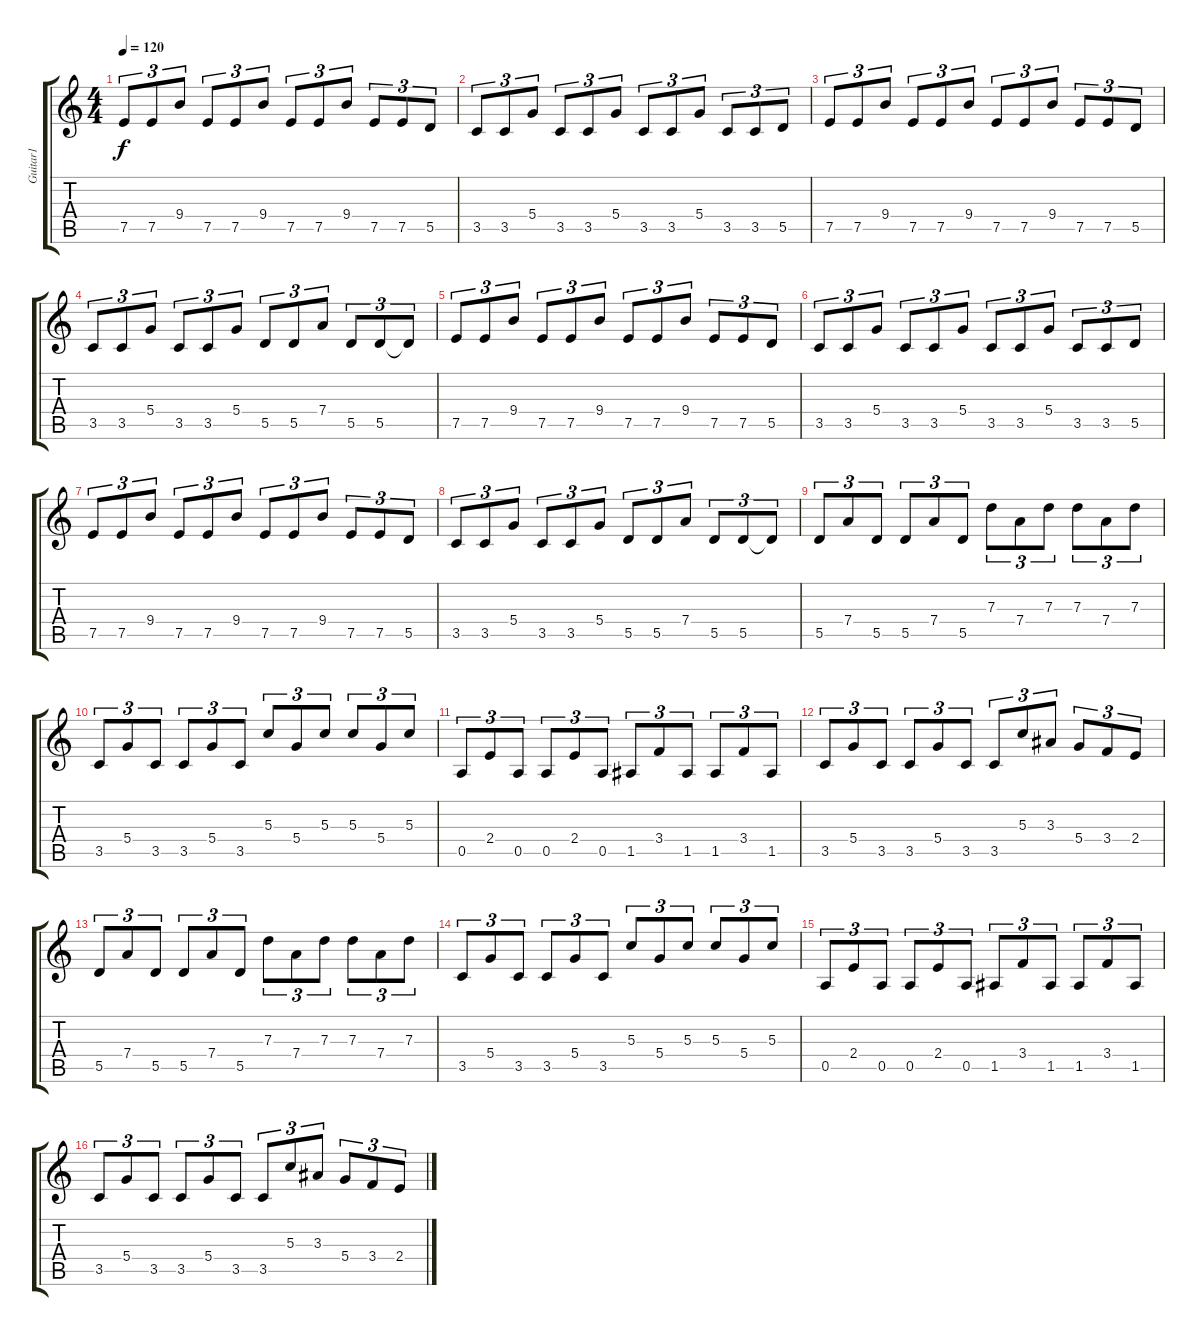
\track ("Guitar1" "Guitar1") {instrument acousticguitarsteel}
\staff {score tabs}
\tuning (E4 B3 G3 D3 A2 E2) {hide}
\ts (4 4)
\tempo 120
\clef g2
\ks c
7.5.8{tu (3 2) dy f} 7.5.8{tu (3 2)} 9.4.8{tu (3 2)} 7.5.8{tu (3 2)} 7.5.8{tu (3 2)} 9.4.8{tu (3 2)} 7.5.8{tu (3 2)} 7.5.8{tu (3 2)} 9.4.8{tu (3 2)} 7.5.8{tu (3 2)} 7.5.8{tu (3 2)} 5.5.8{tu (3 2)} |
3.5.8{tu (3 2)} 3.5.8{tu (3 2)} 5.4.8{tu (3 2)} 3.5.8{tu (3 2)} 3.5.8{tu (3 2)} 5.4.8{tu (3 2)} 3.5.8{tu (3 2)} 3.5.8{tu (3 2)} 5.4.8{tu (3 2)} 3.5.8{tu (3 2)} 3.5.8{tu (3 2)} 5.5.8{tu (3 2)} |
7.5.8{tu (3 2)} 7.5.8{tu (3 2)} 9.4.8{tu (3 2)} 7.5.8{tu (3 2)} 7.5.8{tu (3 2)} 9.4.8{tu (3 2)} 7.5.8{tu (3 2)} 7.5.8{tu (3 2)} 9.4.8{tu (3 2)} 7.5.8{tu (3 2)} 7.5.8{tu (3 2)} 5.5.8{tu (3 2)} |
3.5.8{tu (3 2)} 3.5.8{tu (3 2)} 5.4.8{tu (3 2)} 3.5.8{tu (3 2)} 3.5.8{tu (3 2)} 5.4.8{tu (3 2)} 5.5.8{tu (3 2)} 5.5.8{tu (3 2)} 7.4.8{tu (3 2)} 5.5.8{tu (3 2)} 5.5.8{tu (3 2)} 5.5{t}.8{tu (3 2)} |
7.5.8{tu (3 2)} 7.5.8{tu (3 2)} 9.4.8{tu (3 2)} 7.5.8{tu (3 2)} 7.5.8{tu (3 2)} 9.4.8{tu (3 2)} 7.5.8{tu (3 2)} 7.5.8{tu (3 2)} 9.4.8{tu (3 2)} 7.5.8{tu (3 2)} 7.5.8{tu (3 2)} 5.5.8{tu (3 2)} |
3.5.8{tu (3 2)} 3.5.8{tu (3 2)} 5.4.8{tu (3 2)} 3.5.8{tu (3 2)} 3.5.8{tu (3 2)} 5.4.8{tu (3 2)} 3.5.8{tu (3 2)} 3.5.8{tu (3 2)} 5.4.8{tu (3 2)} 3.5.8{tu (3 2)} 3.5.8{tu (3 2)} 5.5.8{tu (3 2)} |
7.5.8{tu (3 2)} 7.5.8{tu (3 2)} 9.4.8{tu (3 2)} 7.5.8{tu (3 2)} 7.5.8{tu (3 2)} 9.4.8{tu (3 2)} 7.5.8{tu (3 2)} 7.5.8{tu (3 2)} 9.4.8{tu (3 2)} 7.5.8{tu (3 2)} 7.5.8{tu (3 2)} 5.5.8{tu (3 2)} |
3.5.8{tu (3 2)} 3.5.8{tu (3 2)} 5.4.8{tu (3 2)} 3.5.8{tu (3 2)} 3.5.8{tu (3 2)} 5.4.8{tu (3 2)} 5.5.8{tu (3 2)} 5.5.8{tu (3 2)} 7.4.8{tu (3 2)} 5.5.8{tu (3 2)} 5.5.8{tu (3 2)} 5.5{t}.8{tu (3 2)} |
5.5.8{tu (3 2)} 7.4.8{tu (3 2)} 5.5.8{tu (3 2)} 5.5.8{tu (3 2)} 7.4.8{tu (3 2)} 5.5.8{tu (3 2)} 7.3.8{tu (3 2)} 7.4.8{tu (3 2)} 7.3.8{tu (3 2)} 7.3.8{tu (3 2)} 7.4.8{tu (3 2)} 7.3.8{tu (3 2)} |
3.5.8{tu (3 2)} 5.4.8{tu (3 2)} 3.5.8{tu (3 2)} 3.5.8{tu (3 2)} 5.4.8{tu (3 2)} 3.5.8{tu (3 2)} 5.3.8{tu (3 2)} 5.4.8{tu (3 2)} 5.3.8{tu (3 2)} 5.3.8{tu (3 2)} 5.4.8{tu (3 2)} 5.3.8{tu (3 2)} |
0.5.8{tu (3 2)} 2.4.8{tu (3 2)} 0.5.8{tu (3 2)} 0.5.8{tu (3 2)} 2.4.8{tu (3 2)} 0.5.8{tu (3 2)} 1.5.8{tu (3 2)} 3.4.8{tu (3 2)} 1.5.8{tu (3 2)} 1.5.8{tu (3 2)} 3.4.8{tu (3 2)} 1.5.8{tu (3 2)} |
3.5.8{tu (3 2)} 5.4.8{tu (3 2)} 3.5.8{tu (3 2)} 3.5.8{tu (3 2)} 5.4.8{tu (3 2)} 3.5.8{tu (3 2)} 3.5.8{tu (3 2)} 5.3.8{tu (3 2)} 3.3.8{tu (3 2)} 5.4.8{tu (3 2)} 3.4.8{tu (3 2)} 2.4.8{tu (3 2)} |
5.5.8{tu (3 2)} 7.4.8{tu (3 2)} 5.5.8{tu (3 2)} 5.5.8{tu (3 2)} 7.4.8{tu (3 2)} 5.5.8{tu (3 2)} 7.3.8{tu (3 2)} 7.4.8{tu (3 2)} 7.3.8{tu (3 2)} 7.3.8{tu (3 2)} 7.4.8{tu (3 2)} 7.3.8{tu (3 2)} |
3.5.8{tu (3 2)} 5.4.8{tu (3 2)} 3.5.8{tu (3 2)} 3.5.8{tu (3 2)} 5.4.8{tu (3 2)} 3.5.8{tu (3 2)} 5.3.8{tu (3 2)} 5.4.8{tu (3 2)} 5.3.8{tu (3 2)} 5.3.8{tu (3 2)} 5.4.8{tu (3 2)} 5.3.8{tu (3 2)} |
0.5.8{tu (3 2)} 2.4.8{tu (3 2)} 0.5.8{tu (3 2)} 0.5.8{tu (3 2)} 2.4.8{tu (3 2)} 0.5.8{tu (3 2)} 1.5.8{tu (3 2)} 3.4.8{tu (3 2)} 1.5.8{tu (3 2)} 1.5.8{tu (3 2)} 3.4.8{tu (3 2)} 1.5.8{tu (3 2)} |
3.5.8{tu (3 2)} 5.4.8{tu (3 2)} 3.5.8{tu (3 2)} 3.5.8{tu (3 2)} 5.4.8{tu (3 2)} 3.5.8{tu (3 2)} 3.5.8{tu (3 2)} 5.3.8{tu (3 2)} 3.3.8{tu (3 2)} 5.4.8{tu (3 2)} 3.4.8{tu (3 2)} 2.4.8{tu (3 2)}
